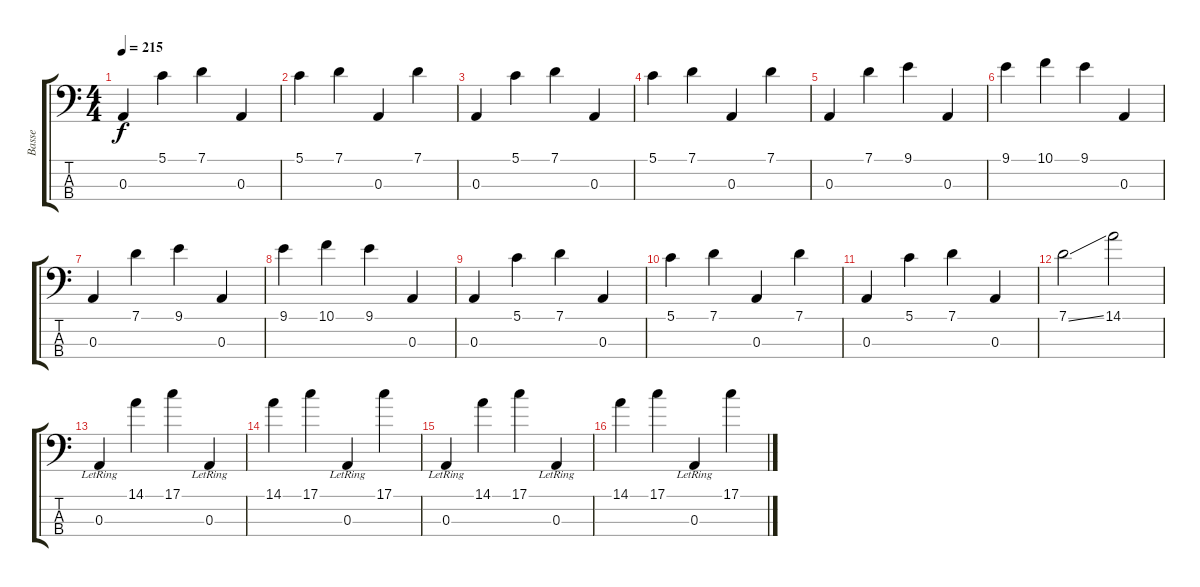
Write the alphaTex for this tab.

\track ("Basse" "Basse") {instrument electricbassfinger}
\staff {score tabs}
\tuning (G2 D2 A1 E1) {hide}
\ts (4 4)
\tempo 215
\clef f4
\ks c
0.3.4{dy f} 5.1.4 7.1.4 0.3.4 |
5.1.4 7.1.4 0.3.4 7.1.4 |
0.3.4 5.1.4 7.1.4 0.3.4 |
5.1.4 7.1.4 0.3.4 7.1.4 |
0.3.4 7.1.4 9.1.4 0.3.4 |
9.1.4 10.1.4 9.1.4 0.3.4 |
0.3.4 7.1.4 9.1.4 0.3.4 |
9.1.4 10.1.4 9.1.4 0.3.4 |
0.3.4 5.1.4 7.1.4 0.3.4 |
5.1.4 7.1.4 0.3.4 7.1.4 |
0.3.4 5.1.4 7.1.4 0.3.4 |
7.1{ss}.2 14.1.2 |
0.3{lr}.4 14.1.4 17.1.4 0.3{lr}.4 |
14.1.4 17.1.4 0.3{lr}.4 17.1.4 |
0.3{lr}.4 14.1.4 17.1.4 0.3{lr}.4 |
14.1.4 17.1.4 0.3{lr}.4 17.1.4
